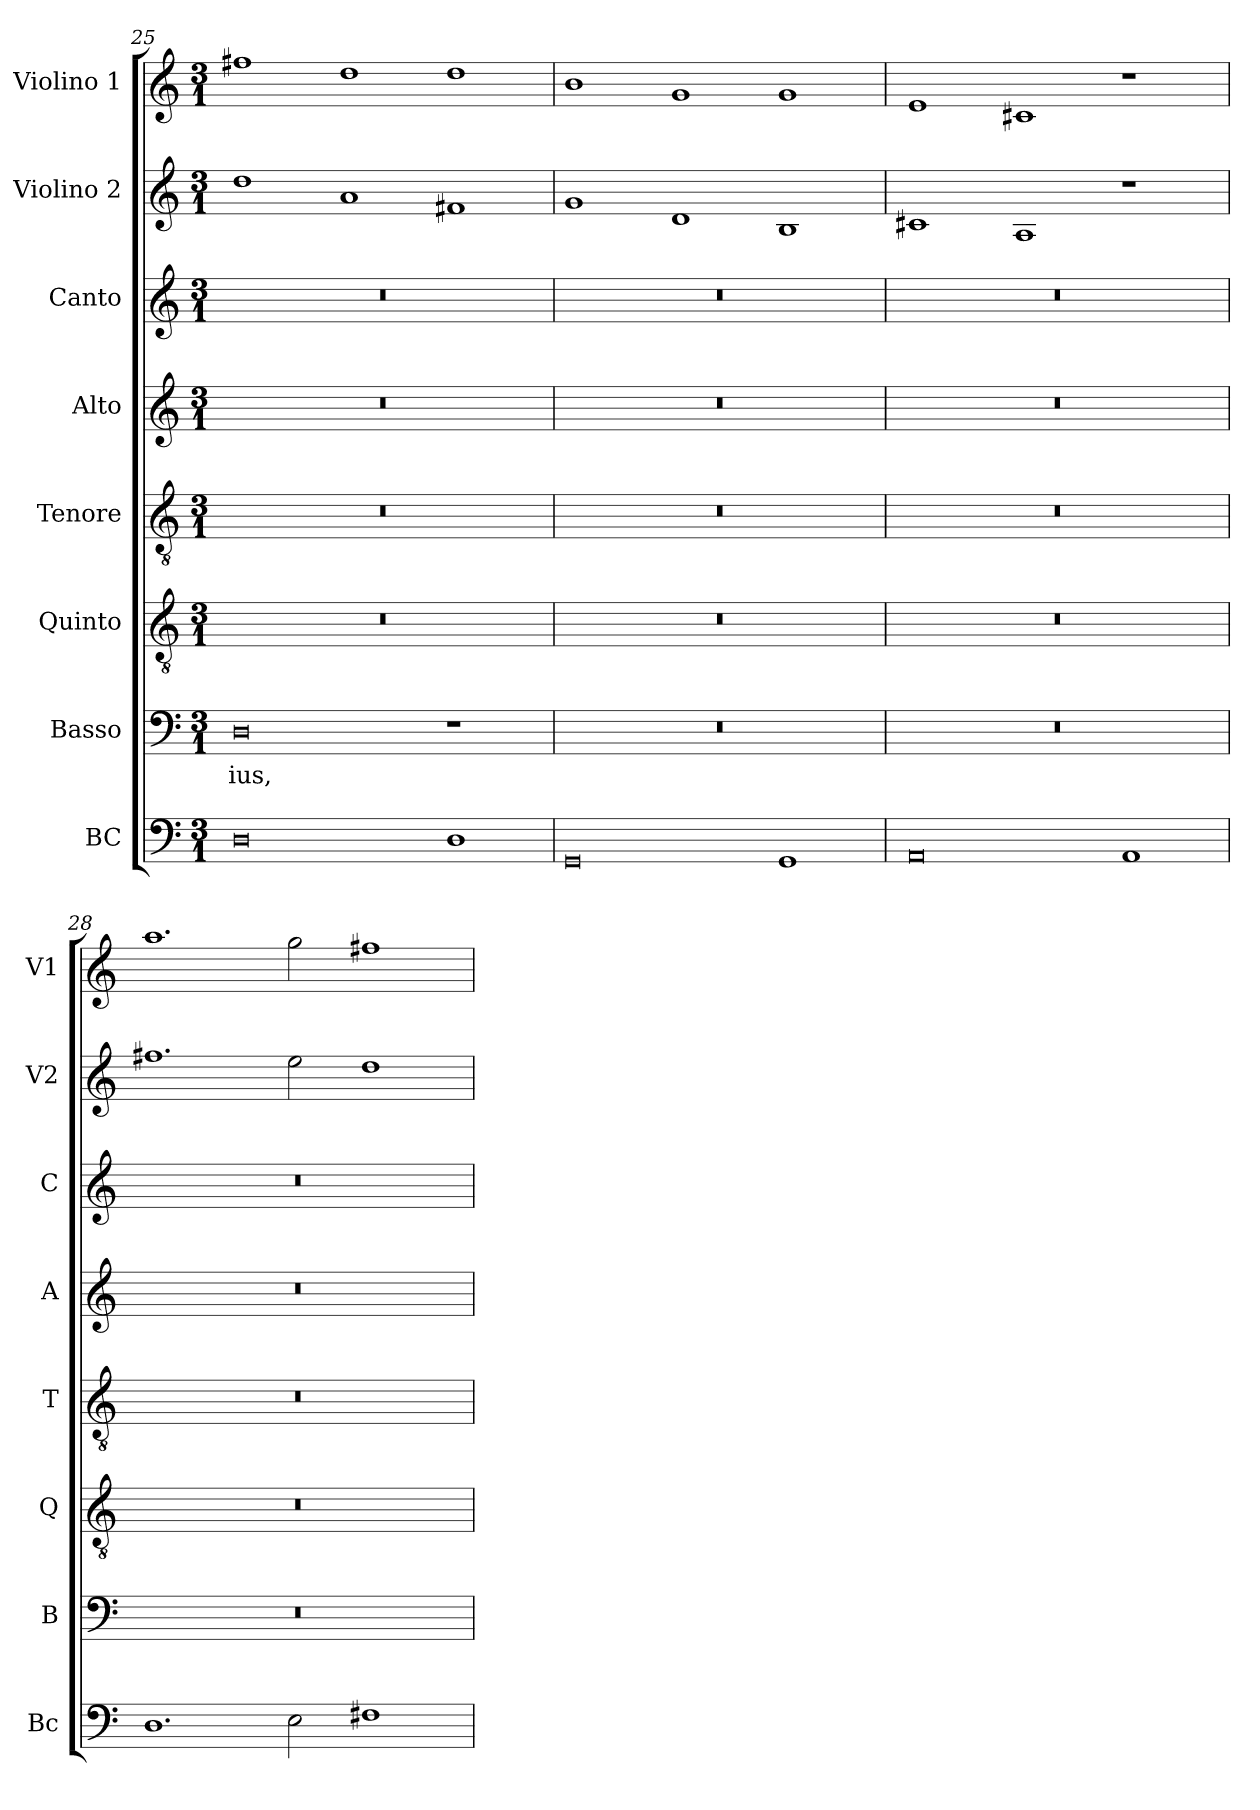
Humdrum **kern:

**kern	**kern	**text	**kern	**kern	**kern	**kern	**kern	**kern
*part8	*part7	*part7	*part6	*part5	*part4	*part3	*part2	*part1
*staff8	*staff7	*staff7	*staff6	*staff5	*staff4	*staff3	*staff2	*staff1
*I"BC	*I"Basso	*	*I"Quinto	*I"Tenore	*I"Alto	*I"Canto	*I"Violino 2	*I"Violino 1
*I'Bc	*I'B	*	*I'Q	*I'T	*I'A	*I'C	*I'V2	*I'V1
*clefF4	*clefF4	*	*clefGv2	*clefGv2	*clefG2	*clefG2	*clefG2	*clefG2
*k[]	*k[]	*	*k[]	*k[]	*k[]	*k[]	*k[]	*k[]
*C:	*C:	*	*C:	*C:	*C:	*C:	*C:	*C:
*M3/1	*M3/1	*	*M3/1	*M3/1	*M3/1	*M3/1	*M3/1	*M3/1
=25	=25	=25	=25	=25	=25	=25	=25	=25
!	!	!LO:LY:b	!	!	!	!	!	!
0D	0D	-ius,	0.r	0.r	0.r	0.r	1dd	1ff#X
.	.	.	.	.	.	.	1a	1dd
1D	1r	.	.	.	.	.	1f#X	1dd
=26	=26	=26	=26	=26	=26	=26	=26	=26
0GG	0.r	.	0.r	0.r	0.r	0.r	1g	1b
.	.	.	.	.	.	.	1d	1g
1GG	.	.	.	.	.	.	1B	1g
!!LO:LB:g=z
=27	=27	=27	=27	=27	=27	=27	=27	=27
0AA	0.r	.	0.r	0.r	0.r	0.r	1c#X	1e
.	.	.	.	.	.	.	1A	1c#X
1AA	.	.	.	.	.	.	1r	1r
=28	=28	=28	=28	=28	=28	=28	=28	=28
1.D	0.r	.	0.r	0.r	0.r	0.r	1.ff#X	1.aa
2E\	.	.	.	.	.	.	2ee\	2gg\
1F#X	.	.	.	.	.	.	1dd	1ff#X
=	=	=	=	=	=	=	=	=
*-	*-	*-	*-	*-	*-	*-	*-	*-
